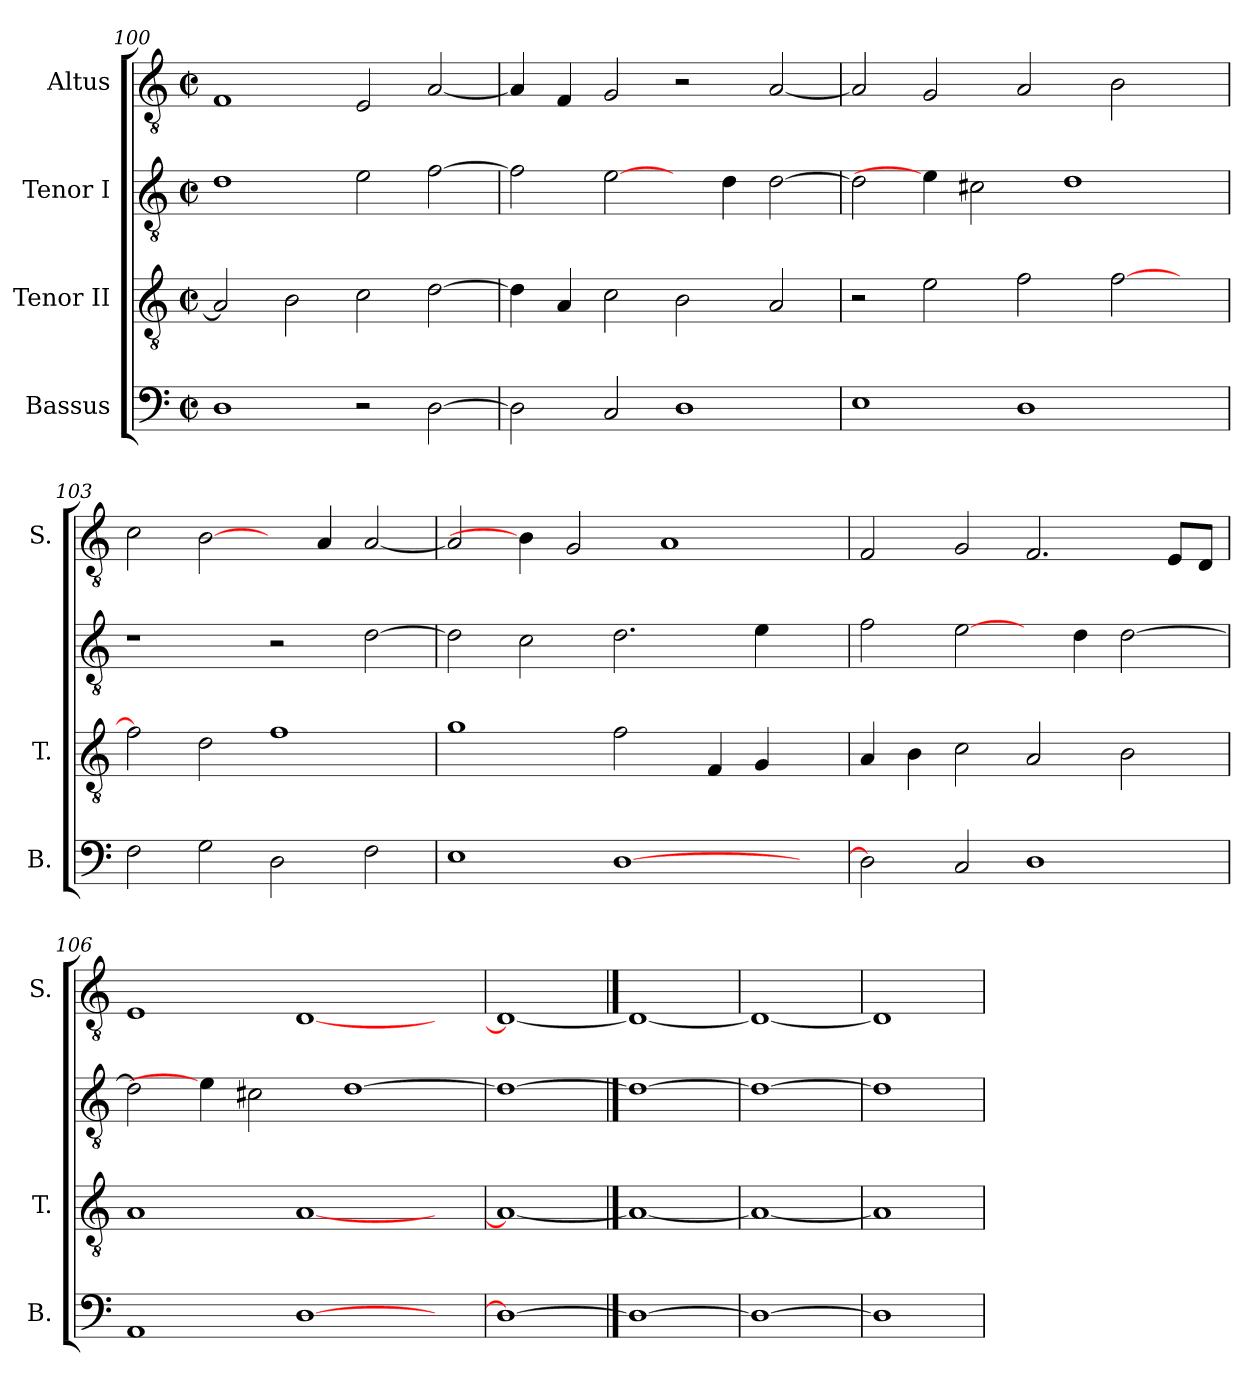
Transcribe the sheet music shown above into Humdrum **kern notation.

**kern	**kern	**kern	**kern
*part4	*part3	*part2	*part1
*staff4	*staff3	*staff2	*staff1
*I"Bassus	*I"Tenor II	*I"Tenor I	*I"Altus
*I'B.	*I'T.	*	*I'S.
*clefF4	*clefGv2	*clefGv2	*clefGv2
*	*ITrd7c12	*ITrd7c12	*ITrd7c12
*k[]	*k[]	*k[]	*k[]
*C:	*C:	*C:	*C:
*M2/2	*M2/2	*M2/2	*M2/2
*met(c|)	*met(c|)	*met(c|)	*met(c|)
=100	=100	=100	=100
1Di	2AAi/]	1Di	1FFi
.	2BBi\	.	.
2r	2Ci\	2Ei\	2EEi/
[>2Di\	[>2Di\	[>2Fi\	[<2AAi/
=101	=101	=101	=101
2Di\]	4Di\]	2Fi\]	4AAi/]
.	4AAi/	.	4FFi/
2Ci/	2Ci\	[2Ei\	2GGi/
1Di	2BBi\	4ryy	2r
.	.	4Di\	.
.	2AAi/	[>2Di\	[<2AAi/
=102	=102	=102	=102
1Ei	2r	2Di\]	2AAi/]
.	2Ei\	4Ei\]	2GGi/
.	.	2C#Xi\	.
1Di	2Fi\	.	2AAi/
.	.	1Di	.
.	[>2Fi\	.	2BBi\
4ryy	4ryy	.	4ryy
!!LO:PB:g=z
=103	=103	=103	=103
2Fi\	2Fi\]	1r	2Ci\
2Gi\	2Di\	.	[2BBi\
2Di\	1Fi	2r	4ryy
.	.	.	4AAi/
2Fi\	.	[>2Di\	[<2AAi/
=104	=104	=104	=104
1Ei	1Gi	2Di\]	2AAi/]
.	.	2Ci\	4BBi\]
.	.	.	2GGi/
[>1Di	2Fi\	2.Di\	.
.	.	.	1AAi
.	4FFi/	.	.
.	4GGi/	4Ei\	.
4ryy	4ryy	4ryy	.
=105	=105	=105	=105
2Di\]	4AAi/	2Fi\	2FFi/
.	4BBi\	.	.
2Ci/	2Ci\	[2Ei\	2GGi/
1Di	2AAi/	4ryy	2.FFi/
.	.	4Di\	.
.	2BBi\	[>2Di\	.
.	.	.	8EEi/L
.	.	.	8DDi/J
=106	=106	=106	=106
1AAi	1AAi	2Di\]	1EEi
.	.	4Ei\]	.
.	.	2C#Xi\	.
[>1Di	[<1AAi	.	[<1DDi
.	.	[>1Di	.
4ryy	4ryy	.	4ryy
=107	=107	=107	=107
1Di_>	1AAi_<	1Di_>	1DDi_<
==108	==108	==108	==108
1Di_	1AAi_	1Di_	1DDi_
=109	=109	=109	=109
1Di_	1AAi_	1Di_	1DDi_
=110	=110	=110	=110
1Di]	1AAi]	1Di]	1DDi]
=	=	=	=
*-	*-	*-	*-
